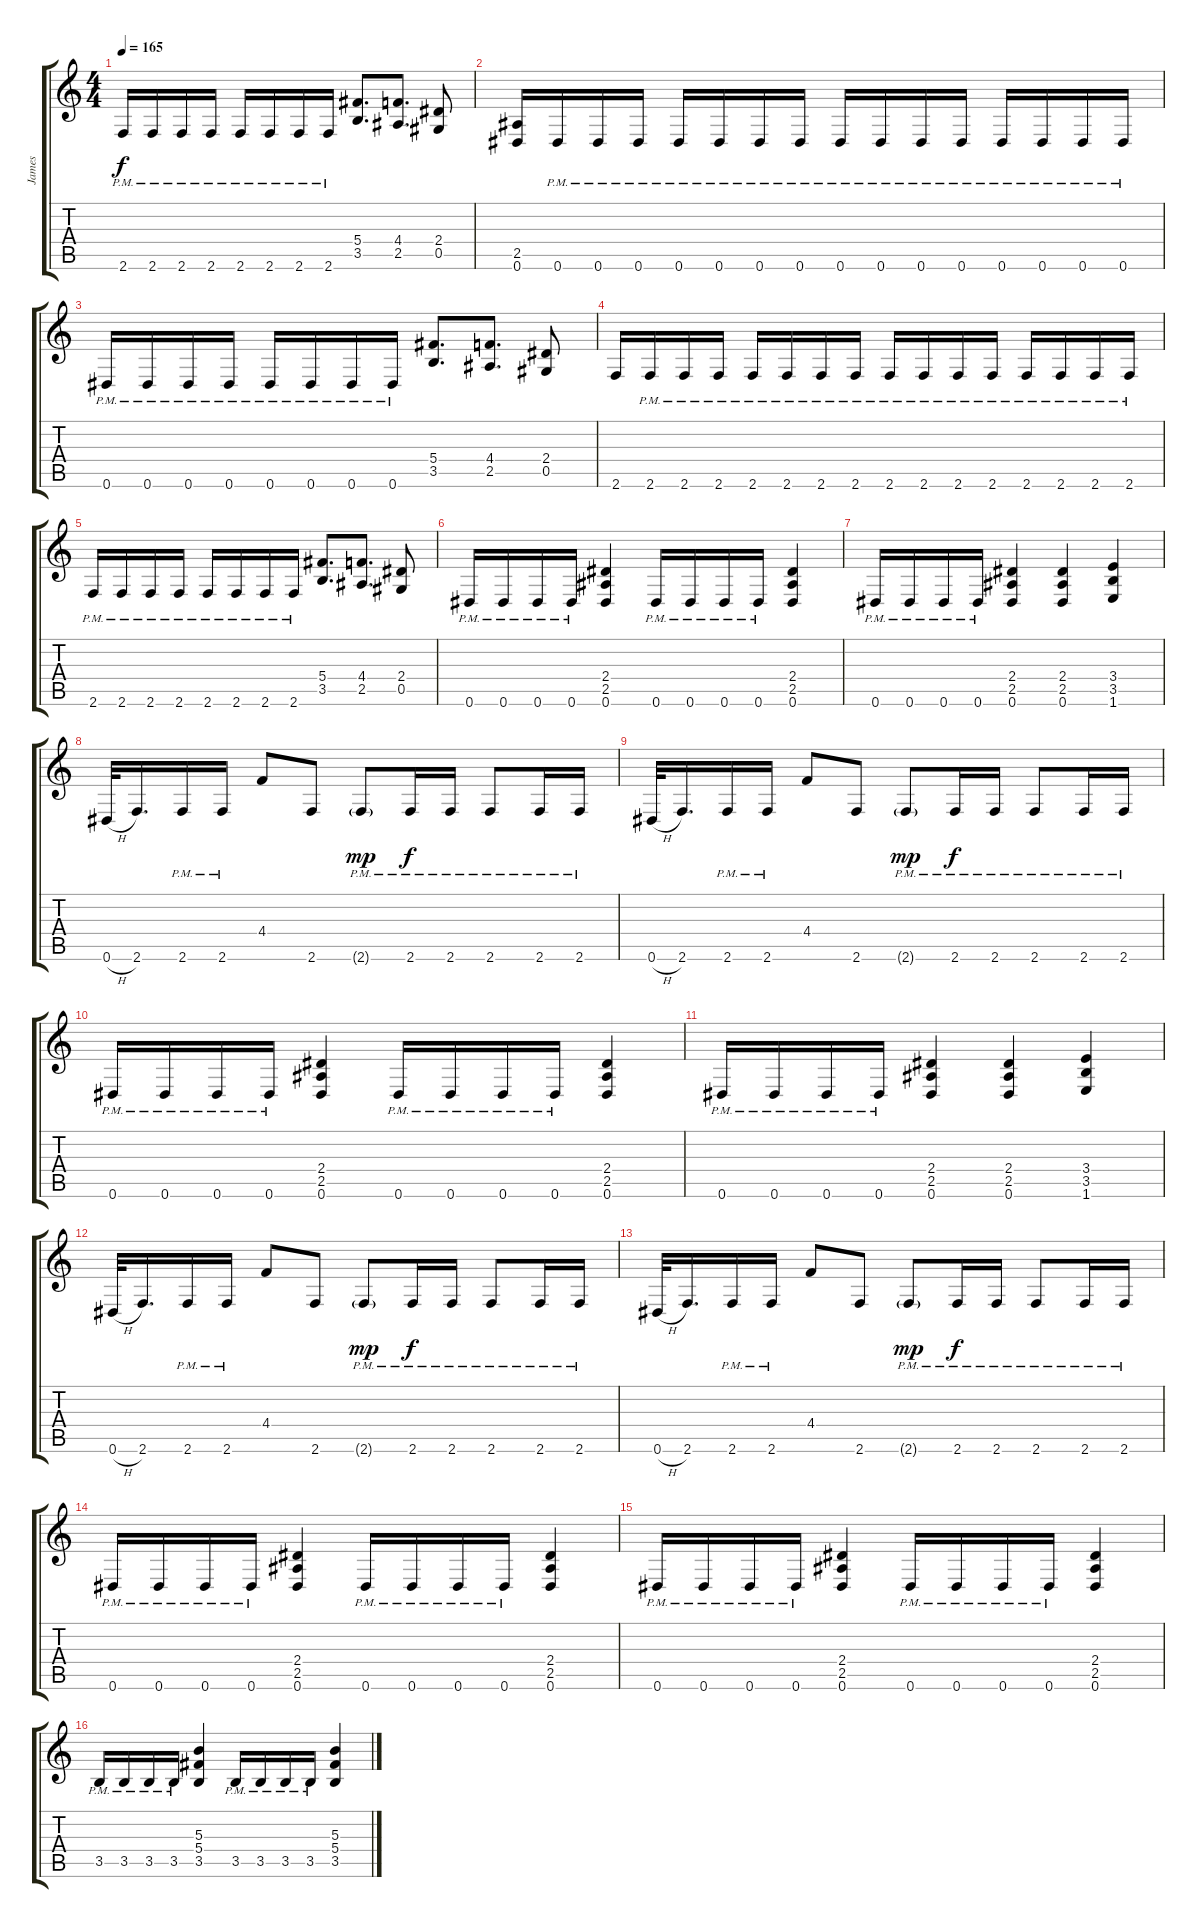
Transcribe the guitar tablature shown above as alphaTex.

\track ("James" "James") {instrument distortionguitar}
\staff {score tabs}
\tuning (Eb4 Bb3 Gb3 Db3 Ab2 Eb2) {hide}
\ts (4 4)
\tempo 165
\clef g2
\ks c
2.6{pm}.16{dy f} 2.6{pm}.16 2.6{pm}.16 2.6{pm}.16 2.6{pm}.16 2.6{pm}.16 2.6{pm}.16 2.6{pm}.16 (5.4 3.5).8{d} (4.4 2.5).8{d} (2.4 0.5).8 |
(2.5 0.6).16 0.6{pm}.16 0.6{pm}.16 0.6{pm}.16 0.6{pm}.16 0.6{pm}.16 0.6{pm}.16 0.6{pm}.16 0.6{pm}.16 0.6{pm}.16 0.6{pm}.16 0.6{pm}.16 0.6{pm}.16 0.6{pm}.16 0.6{pm}.16 0.6{pm}.16 |
0.6{pm}.16 0.6{pm}.16 0.6{pm}.16 0.6{pm}.16 0.6{pm}.16 0.6{pm}.16 0.6{pm}.16 0.6{pm}.16 (5.4 3.5).8{d} (4.4 2.5).8{d} (2.4 0.5).8 |
2.6.16 2.6{pm}.16 2.6{pm}.16 2.6{pm}.16 2.6{pm}.16 2.6{pm}.16 2.6{pm}.16 2.6{pm}.16 2.6{pm}.16 2.6{pm}.16 2.6{pm}.16 2.6{pm}.16 2.6{pm}.16 2.6{pm}.16 2.6{pm}.16 2.6{pm}.16 |
2.6{pm}.16 2.6{pm}.16 2.6{pm}.16 2.6{pm}.16 2.6{pm}.16 2.6{pm}.16 2.6{pm}.16 2.6{pm}.16 (5.4 3.5).8{d} (4.4 2.5).8{d} (2.4 0.5).8 |
0.6{pm}.16 0.6{pm}.16 0.6{pm}.16 0.6{pm}.16 (2.4 2.5 0.6).4 0.6{pm}.16 0.6{pm}.16 0.6{pm}.16 0.6{pm}.16 (2.4 2.5 0.6).4 |
0.6{pm}.16 0.6{pm}.16 0.6{pm}.16 0.6{pm}.16 (2.4 2.5 0.6).4 (2.4 2.5 0.6).4 (3.4 3.5 1.6).4 |
0.6{h}.32 2.6.16{d} 2.6{pm}.16 2.6{pm}.16 4.4.8 2.6.8 2.6{g pm}.8{dy mp} 2.6{pm}.16{dy f} 2.6{pm}.16 2.6{pm}.8 2.6{pm}.16 2.6{pm}.16 |
0.6{h}.32 2.6.16{d} 2.6{pm}.16 2.6{pm}.16 4.4.8 2.6.8 2.6{g pm}.8{dy mp} 2.6{pm}.16{dy f} 2.6{pm}.16 2.6{pm}.8 2.6{pm}.16 2.6{pm}.16 |
0.6{pm}.16 0.6{pm}.16 0.6{pm}.16 0.6{pm}.16 (2.4 2.5 0.6).4 0.6{pm}.16 0.6{pm}.16 0.6{pm}.16 0.6{pm}.16 (2.4 2.5 0.6).4 |
0.6{pm}.16 0.6{pm}.16 0.6{pm}.16 0.6{pm}.16 (2.4 2.5 0.6).4 (2.4 2.5 0.6).4 (3.4 3.5 1.6).4 |
0.6{h}.32 2.6.16{d} 2.6{pm}.16 2.6{pm}.16 4.4.8 2.6.8 2.6{g pm}.8{dy mp} 2.6{pm}.16{dy f} 2.6{pm}.16 2.6{pm}.8 2.6{pm}.16 2.6{pm}.16 |
0.6{h}.32 2.6.16{d} 2.6{pm}.16 2.6{pm}.16 4.4.8 2.6.8 2.6{g pm}.8{dy mp} 2.6{pm}.16{dy f} 2.6{pm}.16 2.6{pm}.8 2.6{pm}.16 2.6{pm}.16 |
0.6{pm}.16 0.6{pm}.16 0.6{pm}.16 0.6{pm}.16 (2.4 2.5 0.6).4 0.6{pm}.16 0.6{pm}.16 0.6{pm}.16 0.6{pm}.16 (2.4 2.5 0.6).4 |
0.6{pm}.16 0.6{pm}.16 0.6{pm}.16 0.6{pm}.16 (2.4 2.5 0.6).4 0.6{pm}.16 0.6{pm}.16 0.6{pm}.16 0.6{pm}.16 (2.4 2.5 0.6).4 |
3.5{pm}.16 3.5{pm}.16 3.5{pm}.16 3.5{pm}.16 (5.3 5.4 3.5).4 3.5{pm}.16 3.5{pm}.16 3.5{pm}.16 3.5{pm}.16 (5.3 5.4 3.5).4
